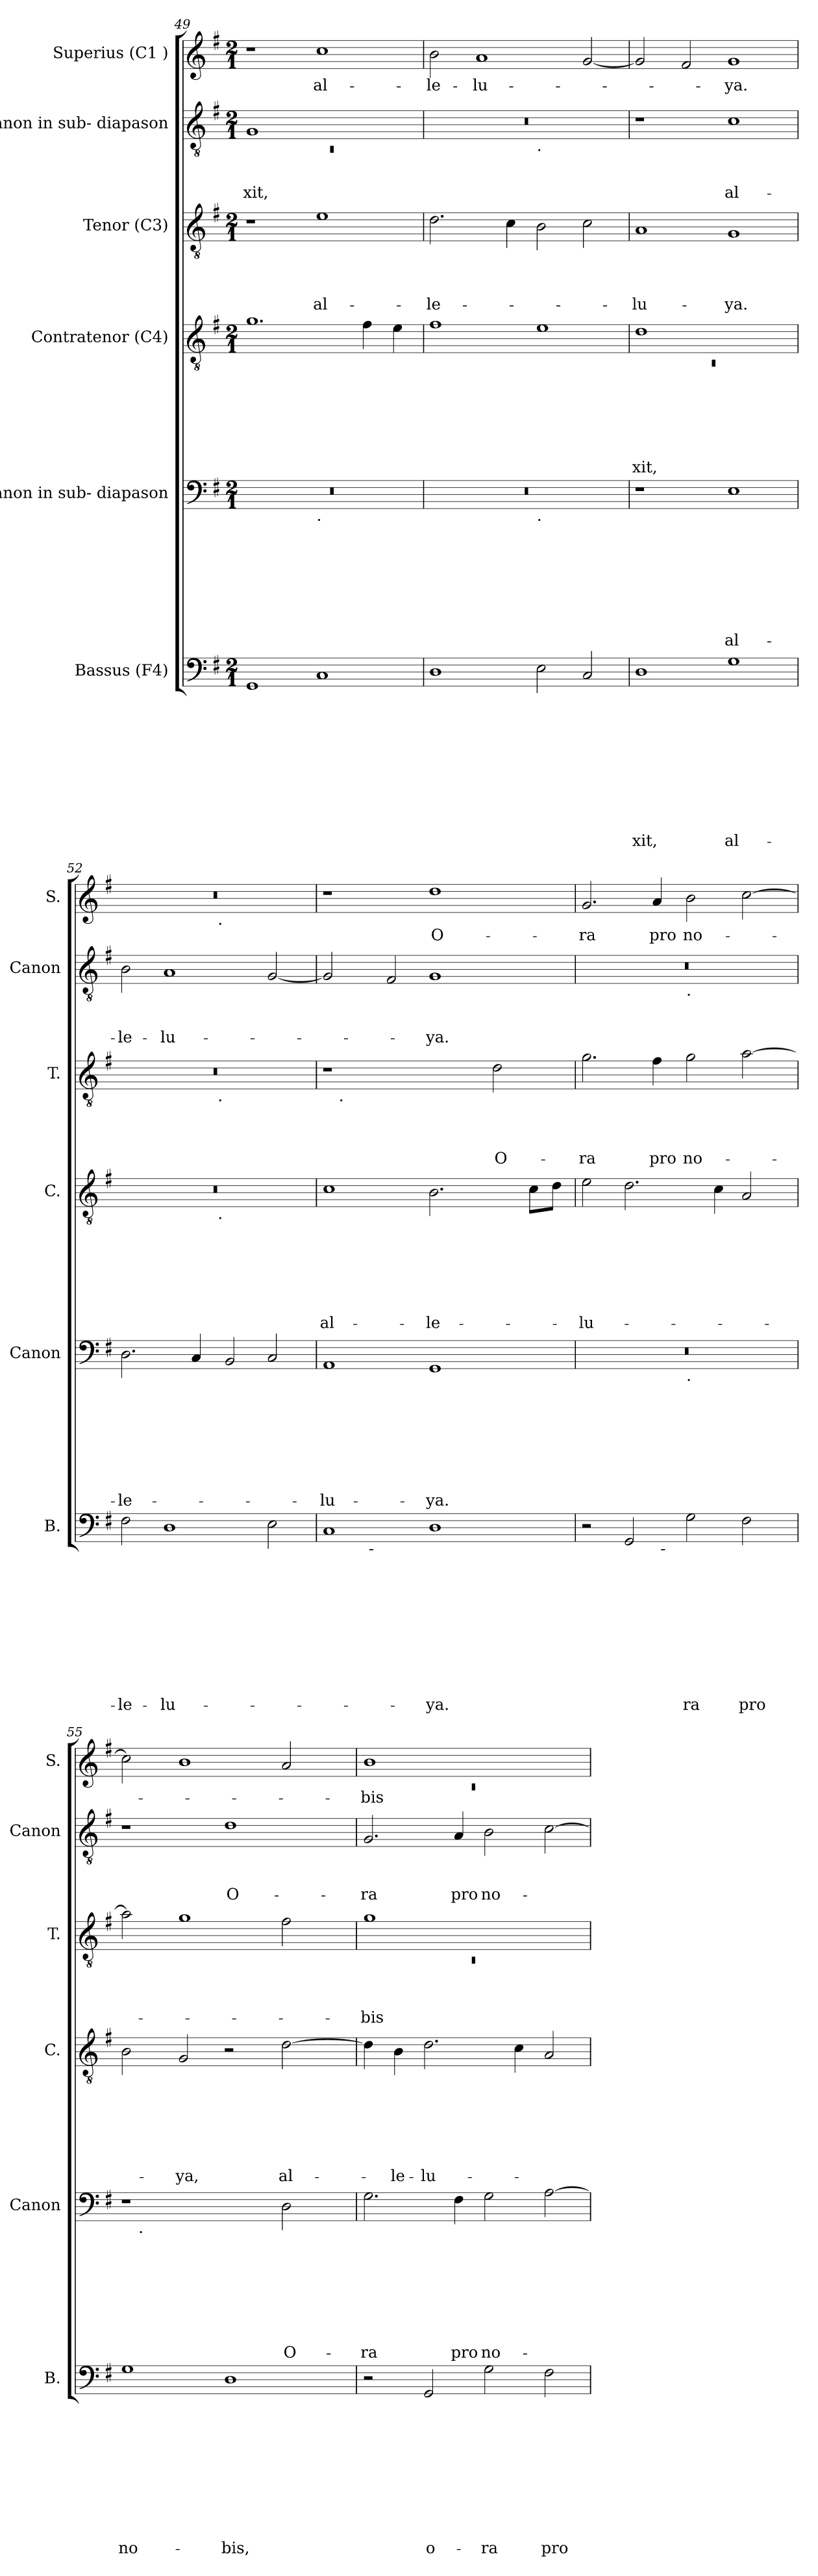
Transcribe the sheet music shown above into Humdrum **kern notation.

**kern	**text	**text	**text	**text	**text	**text	**text	**text	**text	**text	**kern	**text	**text	**text	**text	**text	**text	**text	**text	**kern	**text	**text	**text	**text	**text	**text	**text	**kern	**text	**text	**text	**text	**kern	**text	**text	**text	**kern	**text
*part6	*part6	*part6	*part6	*part6	*part6	*part6	*part6	*part6	*part6	*part6	*part5	*part5	*part5	*part5	*part5	*part5	*part5	*part5	*part5	*part4	*part4	*part4	*part4	*part4	*part4	*part4	*part4	*part3	*part3	*part3	*part3	*part3	*part2	*part2	*part2	*part2	*part1	*part1
*staff6	*staff6	*staff6	*staff6	*staff6	*staff6	*staff6	*staff6	*staff6	*staff6	*staff6	*staff5	*staff5	*staff5	*staff5	*staff5	*staff5	*staff5	*staff5	*staff5	*staff4	*staff4	*staff4	*staff4	*staff4	*staff4	*staff4	*staff4	*staff3	*staff3	*staff3	*staff3	*staff3	*staff2	*staff2	*staff2	*staff2	*staff1	*staff1
*I"Bassus (F4)	*	*	*	*	*	*	*	*	*	*	*I"Canon in sub- diapason	*	*	*	*	*	*	*	*	*I"Contratenor (C4)	*	*	*	*	*	*	*	*I"Tenor (C3)	*	*	*	*	*I"Canon in sub- diapason	*	*	*	*I"Superius (C1 )	*
*I'B.	*	*	*	*	*	*	*	*	*	*	*I'Canon	*	*	*	*	*	*	*	*	*I'C.	*	*	*	*	*	*	*	*I'T.	*	*	*	*	*I'Canon	*	*	*	*I'S.	*
*clefF4	*	*	*	*	*	*	*	*	*	*	*clefF4	*	*	*	*	*	*	*	*	*clefGv2	*	*	*	*	*	*	*	*clefGv2	*	*	*	*	*clefGv2	*	*	*	*clefG2	*
*k[f#]	*	*	*	*	*	*	*	*	*	*	*k[f#]	*	*	*	*	*	*	*	*	*k[f#]	*	*	*	*	*	*	*	*k[f#]	*	*	*	*	*k[f#]	*	*	*	*k[f#]	*
*G:	*	*	*	*	*	*	*	*	*	*	*G:	*	*	*	*	*	*	*	*	*G:	*	*	*	*	*	*	*	*G:	*	*	*	*	*G:	*	*	*	*G:	*
*M2/1	*	*	*	*	*	*	*	*	*	*	*M2/1	*	*	*	*	*	*	*	*	*M2/1	*	*	*	*	*	*	*	*M2/1	*	*	*	*	*M2/1	*	*	*	*M2/1	*
=49	=49	=49	=49	=49	=49	=49	=49	=49	=49	=49	=49	=49	=49	=49	=49	=49	=49	=49	=49	=49	=49	=49	=49	=49	=49	=49	=49	=49	=49	=49	=49	=49	=49	=49	=49	=49	=49	=49
*	*	*	*	*	*	*	*	*	*	*	*	*	*	*	*	*	*	*	*	*	*	*	*	*	*	*	*	*	*	*	*	*	*^	*	*	*	*	*
!	!	!	!	!	!	!	!	!	!	!	!	!	!	!	!	!	!	!	!	!	!	!	!	!	!	!	!	!	!	!	!	!	!	!LO:N:vis=1	!	!	!LO:LY:b	!	!
*	*	*	*	*	*	*	*	*	*	*	*^	*	*	*	*	*	*	*	*	*	*	*	*	*	*	*	*	*	*	*	*	*	*	*	*	*	*	*	*
1GG	.	.	.	.	.	.	.	.	.	.	0r	1ryy	.	.	.	.	.	.	.	.	1.g	.	.	.	.	.	.	.	1r	.	.	.	.	1G	0rC	.	.	-xit,	1r	.
!	!	!	!	!	!	!	!	!	!	!	!	!LO:TX:b:t=.	!	!	!	!	!	!	!	!	!	!	!	!	!	!	!	!	!	!	!	!	!	!	!	!	!	!	!	!
!	!	!	!	!	!	!	!	!	!	!	!	!	!	!	!	!	!	!	!	!	!	!	!	!	!	!	!	!	!	!	!	!	!LO:LY:b	!	!	!	!	!	!	!LO:LY:b
1C	.	.	.	.	.	.	.	.	.	.	.	1ryy	.	.	.	.	.	.	.	.	.	.	.	.	.	.	.	.	1e	.	.	.	-al-	1ryy	.	.	.	.	1cc	al-
.	.	.	.	.	.	.	.	.	.	.	.	.	.	.	.	.	.	.	.	.	4f#\	.	.	.	.	.	.	.	.	.	.	.	.	.	.	.	.	.	.	.
.	.	.	.	.	.	.	.	.	.	.	.	.	.	.	.	.	.	.	.	.	4e\	.	.	.	.	.	.	.	.	.	.	.	.	.	.	.	.	.	.	.
=50	=50	=50	=50	=50	=50	=50	=50	=50	=50	=50	=50	=50	=50	=50	=50	=50	=50	=50	=50	=50	=50	=50	=50	=50	=50	=50	=50	=50	=50	=50	=50	=50	=50	=50	=50	=50	=50	=50	=50	=50
!	!	!	!	!	!	!	!	!	!	!	!	!	!	!	!	!	!	!	!	!	!	!	!	!	!	!	!	!	!	!	!	!	!LO:LY:b	!	!	!	!	!	!	!LO:LY:b
1D	.	.	.	.	.	.	.	.	.	.	0r	1ryy	.	.	.	.	.	.	.	.	1f#	.	.	.	.	.	.	.	2.d\	.	.	.	-le-	0r	1ryy	.	.	.	2b\	-le-
!	!	!	!	!	!	!	!	!	!	!	!	!	!	!	!	!	!	!	!	!	!	!	!	!	!	!	!	!	!	!	!	!	!	!	!	!	!	!	!	!LO:LY:b
.	.	.	.	.	.	.	.	.	.	.	.	.	.	.	.	.	.	.	.	.	.	.	.	.	.	.	.	.	.	.	.	.	.	.	.	.	.	.	1a	-lu-
.	.	.	.	.	.	.	.	.	.	.	.	.	.	.	.	.	.	.	.	.	.	.	.	.	.	.	.	.	4c\	.	.	.	.	.	.	.	.	.	.	.
!	!	!	!	!	!	!	!	!	!	!	!	!	!	!	!	!	!	!	!	!	!	!	!	!	!	!	!	!	!	!	!	!	!	!	!LO:TX:b:t=.	!	!	!	!	!
!	!	!	!	!	!	!	!	!	!	!	!	!LO:TX:b:t=.	!	!	!	!	!	!	!	!	!	!	!	!	!	!	!	!	!	!	!	!	!	!	!	!	!	!	!	!
2E\	.	.	.	.	.	.	.	.	.	.	.	1ryy	.	.	.	.	.	.	.	.	1e	.	.	.	.	.	.	.	2B\	.	.	.	.	.	1ryy	.	.	.	.	.
2C/	.	.	.	.	.	.	.	.	.	.	.	.	.	.	.	.	.	.	.	.	.	.	.	.	.	.	.	.	2c\	.	.	.	.	.	.	.	.	.	[<2g/	.
=51	=51	=51	=51	=51	=51	=51	=51	=51	=51	=51	=51	=51	=51	=51	=51	=51	=51	=51	=51	=51	=51	=51	=51	=51	=51	=51	=51	=51	=51	=51	=51	=51	=51	=51	=51	=51	=51	=51	=51	=51
*	*	*	*	*	*	*	*	*	*	*	*	*	*	*	*	*	*	*	*	*	*^	*	*	*	*	*	*	*	*	*	*	*	*	*	*	*	*	*	*	*
!	!	!	!	!	!	!	!	!	!	!LO:LY:b	!	!	!	!	!	!	!	!	!	!	!	!LO:N:vis=1	!	!	!	!	!	!	!LO:LY:b	!	!	!	!	!LO:LY:b	!	!	!	!	!	!	!
*	*	*	*	*	*	*	*	*	*	*	*v	*v	*	*	*	*	*	*	*	*	*	*	*	*	*	*	*	*	*	*	*	*	*	*	*v	*v	*	*	*	*	*
1D	.	.	.	.	.	.	.	.	.	-xit,	1r	.	.	.	.	.	.	.	.	1d	0rC	.	.	.	.	.	.	-xit,	1A	.	.	.	-lu-	1r	.	.	.	2g/]	.
.	.	.	.	.	.	.	.	.	.	.	.	.	.	.	.	.	.	.	.	.	.	.	.	.	.	.	.	.	.	.	.	.	.	.	.	.	.	2f#/	.
!	!	!	!	!	!	!	!	!	!	!LO:LY:b	!	!	!	!	!	!	!	!	!LO:LY:b	!	!	!	!	!	!	!	!	!	!	!	!	!	!LO:LY:b	!	!	!	!LO:LY:b	!	!LO:LY:b
1G	.	.	.	.	.	.	.	.	.	al-	1E	.	.	.	.	.	.	.	al-	1ryy	.	.	.	.	.	.	.	.	1G	.	.	.	-ya.	1c	.	.	al-	1g	-ya.
=52	=52	=52	=52	=52	=52	=52	=52	=52	=52	=52	=52	=52	=52	=52	=52	=52	=52	=52	=52	=52	=52	=52	=52	=52	=52	=52	=52	=52	=52	=52	=52	=52	=52	=52	=52	=52	=52	=52	=52
!	!	!	!	!	!	!	!	!	!	!LO:LY:b	!	!	!	!	!	!	!	!	!LO:LY:b	!	!	!	!	!	!	!	!	!	!	!	!	!	!	!	!	!	!LO:LY:b	!	!
*	*	*	*	*	*	*	*	*	*	*	*	*	*	*	*	*	*	*	*	*	*	*	*	*	*	*	*	*	*^	*	*	*	*	*	*	*	*	*^	*
2F#\	.	.	.	.	.	.	.	.	.	-le-	2.D\	.	.	.	.	.	.	.	-le-	0r	2ryy	.	.	.	.	.	.	.	0r	2ryy	.	.	.	.	2B\	.	.	-le-	0r	2ryy	.
!	!	!	!	!	!	!	!	!	!	!LO:LY:b	!	!	!	!	!	!	!	!	!	!	!	!	!	!	!	!	!	!	!	!	!	!	!	!	!	!	!	!LO:LY:b	!	!	!
1D	.	.	.	.	.	.	.	.	.	-lu-	.	.	.	.	.	.	.	.	.	.	4...ryy	.	.	.	.	.	.	.	.	4...ryy	.	.	.	.	1A	.	.	-lu-	.	4...ryy	.
.	.	.	.	.	.	.	.	.	.	.	4C/	.	.	.	.	.	.	.	.	.	.	.	.	.	.	.	.	.	.	.	.	.	.	.	.	.	.	.	.	.	.
!	!	!	!	!	!	!	!	!	!	!	!	!	!	!	!	!	!	!	!	!	!	!	!	!	!	!	!	!	!	!	!	!	!	!	!	!	!	!	!	!LO:TX:b:t=.	!
!	!	!	!	!	!	!	!	!	!	!	!	!	!	!	!	!	!	!	!	!	!	!	!	!	!	!	!	!	!	!LO:TX:b:t=.	!	!	!	!	!	!	!	!	!	!	!
!	!	!	!	!	!	!	!	!	!	!	!	!	!	!	!	!	!	!	!	!	!LO:TX:b:t=.	!	!	!	!	!	!	!	!	!	!	!	!	!	!	!	!	!	!	!	!
.	.	.	.	.	.	.	.	.	.	.	.	.	.	.	.	.	.	.	.	.	1ryy	.	.	.	.	.	.	.	.	1ryy	.	.	.	.	.	.	.	.	.	1ryy	.
.	.	.	.	.	.	.	.	.	.	.	2BB/	.	.	.	.	.	.	.	.	.	.	.	.	.	.	.	.	.	.	.	.	.	.	.	.	.	.	.	.	.	.
2E\	.	.	.	.	.	.	.	.	.	.	2C/	.	.	.	.	.	.	.	.	.	.	.	.	.	.	.	.	.	.	.	.	.	.	.	[>2G/	.	.	.	.	.	.
.	.	.	.	.	.	.	.	.	.	.	.	.	.	.	.	.	.	.	.	.	32ryy	.	.	.	.	.	.	.	.	32ryy	.	.	.	.	.	.	.	.	.	32ryy	.
!!LO:PB:g=z
=53	=53	=53	=53	=53	=53	=53	=53	=53	=53	=53	=53	=53	=53	=53	=53	=53	=53	=53	=53	=53	=53	=53	=53	=53	=53	=53	=53	=53	=53	=53	=53	=53	=53	=53	=53	=53	=53	=53	=53	=53	=53
!LO:TX:a:t=-	!	!	!	!	!	!	!	!	!	!	!	!	!	!	!	!	!	!	!	!	!	!	!	!	!	!	!	!	!	!	!	!	!	!	!	!	!	!	!	!	!
!	!	!	!	!	!	!	!	!	!	!	!	!	!	!	!	!	!	!	!LO:LY:b	!	!	!	!	!	!	!	!	!LO:LY:b	!	!	!	!	!	!	!	!	!	!	!	!	!
*^	*	*	*	*	*	*	*	*	*	*	*	*	*	*	*	*	*	*	*	*v	*v	*	*	*	*	*	*	*	*	*	*	*	*	*	*	*	*	*	*v	*v	*
1C	4.ryy	.	.	.	.	.	.	.	.	.	.	1AA	.	.	.	.	.	.	.	-lu-	1c	.	.	.	.	.	.	al-	1r	16.ryy	.	.	.	.	2G/]	.	.	.	1r	.
!	!	!	!	!	!	!	!	!	!	!	!	!	!	!	!	!	!	!	!	!	!	!	!	!	!	!	!	!	!	!LO:TX:b:t=.	!	!	!	!	!	!	!	!	!	!
.	.	.	.	.	.	.	.	.	.	.	.	.	.	.	.	.	.	.	.	.	.	.	.	.	.	.	.	.	.	1ryy	.	.	.	.	.	.	.	.	.	.
!	!LO:TX:b:t=-	!	!	!	!	!	!	!	!	!	!	!	!	!	!	!	!	!	!	!	!	!	!	!	!	!	!	!	!	!	!	!	!	!	!	!	!	!	!	!
.	1ryy	.	.	.	.	.	.	.	.	.	.	.	.	.	.	.	.	.	.	.	.	.	.	.	.	.	.	.	.	.	.	.	.	.	.	.	.	.	.	.
.	.	.	.	.	.	.	.	.	.	.	.	.	.	.	.	.	.	.	.	.	.	.	.	.	.	.	.	.	.	.	.	.	.	.	2F#/	.	.	.	.	.
!	!	!	!	!	!	!	!	!	!	!	!LO:LY:b	!	!	!	!	!	!	!	!	!LO:LY:b	!	!	!	!	!	!	!	!LO:LY:b	!	!	!	!	!	!	!	!	!	!LO:LY:b	!	!LO:LY:b
1D	.	.	.	.	.	.	.	.	.	.	-ya.	1GG	.	.	.	.	.	.	.	-ya.	2.B\	.	.	.	.	.	.	-le-	2ryy	.	.	.	.	.	1G	.	.	-ya.	1dd	O-
.	.	.	.	.	.	.	.	.	.	.	.	.	.	.	.	.	.	.	.	.	.	.	.	.	.	.	.	.	.	2ryy	.	.	.	.	.	.	.	.	.	.
.	2ryy	.	.	.	.	.	.	.	.	.	.	.	.	.	.	.	.	.	.	.	.	.	.	.	.	.	.	.	.	.	.	.	.	.	.	.	.	.	.	.
!	!	!	!	!	!	!	!	!	!	!	!	!	!	!	!	!	!	!	!	!	!	!	!	!	!	!	!	!	!	!	!	!	!	!LO:LY:b	!	!	!	!	!	!
.	.	.	.	.	.	.	.	.	.	.	.	.	.	.	.	.	.	.	.	.	.	.	.	.	.	.	.	.	2d\	.	.	.	.	O-	.	.	.	.	.	.
.	.	.	.	.	.	.	.	.	.	.	.	.	.	.	.	.	.	.	.	.	.	.	.	.	.	.	.	.	.	4ryy	.	.	.	.	.	.	.	.	.	.
.	.	.	.	.	.	.	.	.	.	.	.	.	.	.	.	.	.	.	.	.	8c\L	.	.	.	.	.	.	.	.	.	.	.	.	.	.	.	.	.	.	.
.	.	.	.	.	.	.	.	.	.	.	.	.	.	.	.	.	.	.	.	.	.	.	.	.	.	.	.	.	.	8ryy	.	.	.	.	.	.	.	.	.	.
.	8ryy	.	.	.	.	.	.	.	.	.	.	.	.	.	.	.	.	.	.	.	8d\J	.	.	.	.	.	.	.	.	.	.	.	.	.	.	.	.	.	.	.
.	.	.	.	.	.	.	.	.	.	.	.	.	.	.	.	.	.	.	.	.	.	.	.	.	.	.	.	.	.	32ryy	.	.	.	.	.	.	.	.	.	.
=54	=54	=54	=54	=54	=54	=54	=54	=54	=54	=54	=54	=54	=54	=54	=54	=54	=54	=54	=54	=54	=54	=54	=54	=54	=54	=54	=54	=54	=54	=54	=54	=54	=54	=54	=54	=54	=54	=54	=54	=54
!	!	!	!	!	!	!	!	!	!	!	!	!	!	!	!	!	!	!	!	!	!	!	!	!	!	!	!	!LO:LY:b	!	!	!	!	!	!LO:LY:b	!	!	!	!	!	!LO:LY:b
*	*	*	*	*	*	*	*	*	*	*	*	*^	*	*	*	*	*	*	*	*	*	*	*	*	*	*	*	*	*v	*v	*	*	*	*	*^	*	*	*	*	*
2r	2ryy	.	.	.	.	.	.	.	.	.	.	0r	1ryy	.	.	.	.	.	.	.	.	2e\	.	.	.	.	.	.	-lu-	2.g\	.	.	.	-ra	0r	1ryy	.	.	.	2.g/	-ra
2GG</	4ryy	.	.	.	.	.	.	.	.	.	.	.	.	.	.	.	.	.	.	.	.	2.d\	.	.	.	.	.	.	.	.	.	.	.	.	.	.	.	.	.	.	.
!	!	!	!	!	!	!	!	!	!	!	!	!	!	!	!	!	!	!	!	!	!	!	!	!	!	!	!	!	!	!	!	!	!	!LO:LY:b	!	!	!	!	!	!	!LO:LY:b
.	32ryy	.	.	.	.	.	.	.	.	.	.	.	.	.	.	.	.	.	.	.	.	.	.	.	.	.	.	.	.	4f#\	.	.	.	pro	.	.	.	.	.	4a/	pro
!	!LO:TX:b:t=-	!	!	!	!	!	!	!	!	!	!	!	!	!	!	!	!	!	!	!	!	!	!	!	!	!	!	!	!	!	!	!	!	!	!	!	!	!	!	!	!
.	1ryy	.	.	.	.	.	.	.	.	.	.	.	.	.	.	.	.	.	.	.	.	.	.	.	.	.	.	.	.	.	.	.	.	.	.	.	.	.	.	.	.
!	!	!	!	!	!	!	!	!	!	!	!	!	!	!	!	!	!	!	!	!	!	!	!	!	!	!	!	!	!	!	!	!	!	!	!	!LO:TX:b:t=.	!	!	!	!	!
!	!	!	!	!	!	!	!	!	!	!	!	!	!LO:TX:b:t=.	!	!	!	!	!	!	!	!	!	!	!	!	!	!	!	!	!	!	!	!	!	!	!	!	!	!	!	!
!	!	!	!	!	!	!	!	!	!	!	!LO:LY:b	!	!	!	!	!	!	!	!	!	!	!	!	!	!	!	!	!	!	!	!	!	!	!LO:LY:b	!	!	!	!	!	!	!LO:LY:b
2G\	.	.	.	.	.	.	.	.	.	.	ra	.	1ryy	.	.	.	.	.	.	.	.	.	.	.	.	.	.	.	.	2g\	.	.	.	no-	.	1ryy	.	.	.	2b\	no-
.	.	.	.	.	.	.	.	.	.	.	.	.	.	.	.	.	.	.	.	.	.	4c\	.	.	.	.	.	.	.	.	.	.	.	.	.	.	.	.	.	.	.
!	!	!	!	!	!	!	!	!	!	!	!LO:LY:b	!	!	!	!	!	!	!	!	!	!	!	!	!	!	!	!	!	!	!	!	!	!	!	!	!	!	!	!	!	!
2F#\	.	.	.	.	.	.	.	.	.	.	pro	.	.	.	.	.	.	.	.	.	.	2A/	.	.	.	.	.	.	.	[>2a\	.	.	.	.	.	.	.	.	.	[>2cc\	.
.	8..ryy	.	.	.	.	.	.	.	.	.	.	.	.	.	.	.	.	.	.	.	.	.	.	.	.	.	.	.	.	.	.	.	.	.	.	.	.	.	.	.	.
=55	=55	=55	=55	=55	=55	=55	=55	=55	=55	=55	=55	=55	=55	=55	=55	=55	=55	=55	=55	=55	=55	=55	=55	=55	=55	=55	=55	=55	=55	=55	=55	=55	=55	=55	=55	=55	=55	=55	=55	=55	=55
!	!	!	!	!	!	!	!	!	!	!	!LO:LY:b	!	!	!	!	!	!	!	!	!	!	!	!	!	!	!	!	!	!	!	!	!	!	!	!	!	!	!	!	!	!
*v	*v	*	*	*	*	*	*	*	*	*	*	*	*	*	*	*	*	*	*	*	*	*	*	*	*	*	*	*	*	*	*	*	*	*	*v	*v	*	*	*	*	*
1G	.	.	.	.	.	.	.	.	.	no-	1r	16.ryy	.	.	.	.	.	.	.	.	2B\	.	.	.	.	.	.	.	2a\]	.	.	.	.	1r	.	.	.	2cc\]	.
!	!	!	!	!	!	!	!	!	!	!	!	!LO:TX:b:t=.	!	!	!	!	!	!	!	!	!	!	!	!	!	!	!	!	!	!	!	!	!	!	!	!	!	!	!
.	.	.	.	.	.	.	.	.	.	.	.	1ryy	.	.	.	.	.	.	.	.	.	.	.	.	.	.	.	.	.	.	.	.	.	.	.	.	.	.	.
!	!	!	!	!	!	!	!	!	!	!	!	!	!	!	!	!	!	!	!	!	!	!	!	!	!	!	!	!LO:LY:b	!	!	!	!	!	!	!	!	!	!	!
.	.	.	.	.	.	.	.	.	.	.	.	.	.	.	.	.	.	.	.	.	2G/	.	.	.	.	.	.	-ya,	1g	.	.	.	.	.	.	.	.	1b	.
!	!	!	!	!	!	!	!	!	!	!LO:LY:b	!	!	!	!	!	!	!	!	!	!	!	!	!	!	!	!	!	!	!	!	!	!	!	!	!	!	!LO:LY:b	!	!
1D	.	.	.	.	.	.	.	.	.	-bis,	2ryy	.	.	.	.	.	.	.	.	.	2r	.	.	.	.	.	.	.	.	.	.	.	.	1d	.	.	O-	.	.
.	.	.	.	.	.	.	.	.	.	.	.	2ryy	.	.	.	.	.	.	.	.	.	.	.	.	.	.	.	.	.	.	.	.	.	.	.	.	.	.	.
!	!	!	!	!	!	!	!	!	!	!	!	!	!	!	!	!	!	!	!	!LO:LY:b	!	!	!	!	!	!	!	!LO:LY:b	!	!	!	!	!	!	!	!	!	!	!
.	.	.	.	.	.	.	.	.	.	.	2D\	.	.	.	.	.	.	.	.	O-	[>2d\	.	.	.	.	.	.	al-	2f#\	.	.	.	.	.	.	.	.	2a/	.
.	.	.	.	.	.	.	.	.	.	.	.	4ryy	.	.	.	.	.	.	.	.	.	.	.	.	.	.	.	.	.	.	.	.	.	.	.	.	.	.	.
.	.	.	.	.	.	.	.	.	.	.	.	8ryy	.	.	.	.	.	.	.	.	.	.	.	.	.	.	.	.	.	.	.	.	.	.	.	.	.	.	.
.	.	.	.	.	.	.	.	.	.	.	.	32ryy	.	.	.	.	.	.	.	.	.	.	.	.	.	.	.	.	.	.	.	.	.	.	.	.	.	.	.
=56	=56	=56	=56	=56	=56	=56	=56	=56	=56	=56	=56	=56	=56	=56	=56	=56	=56	=56	=56	=56	=56	=56	=56	=56	=56	=56	=56	=56	=56	=56	=56	=56	=56	=56	=56	=56	=56	=56	=56
*	*	*	*	*	*	*	*	*	*	*	*	*	*	*	*	*	*	*	*	*	*	*	*	*	*	*	*	*	*^	*	*	*	*	*	*	*	*	*^	*
!	!	!	!	!	!	!	!	!	!	!	!	!	!	!	!	!	!	!	!	!LO:LY:b	!	!	!	!	!	!	!	!	!	!LO:N:vis=1	!	!	!	!LO:LY:b	!	!	!	!LO:LY:b	!	!LO:N:vis=1	!LO:LY:b
*	*	*	*	*	*	*	*	*	*	*	*v	*v	*	*	*	*	*	*	*	*	*	*	*	*	*	*	*	*	*	*	*	*	*	*	*	*	*	*	*	*	*
2r	.	.	.	.	.	.	.	.	.	.	2.G\	.	.	.	.	.	.	.	-ra	4d\]	.	.	.	.	.	.	.	1g	0rC	.	.	.	-bis	2.G/	.	.	-ra	1b	0rc	-bis
!	!	!	!	!	!	!	!	!	!	!	!	!	!	!	!	!	!	!	!	!	!	!	!	!	!	!	!LO:LY:b	!	!	!	!	!	!	!	!	!	!	!	!	!
.	.	.	.	.	.	.	.	.	.	.	.	.	.	.	.	.	.	.	.	4B\	.	.	.	.	.	.	-le-	.	.	.	.	.	.	.	.	.	.	.	.	.
!	!	!	!	!	!	!	!	!	!	!LO:LY:b	!	!	!	!	!	!	!	!	!	!	!	!	!	!	!	!	!LO:LY:b	!	!	!	!	!	!	!	!	!	!	!	!	!
2GG/	.	.	.	.	.	.	.	.	.	o-	.	.	.	.	.	.	.	.	.	2.d\	.	.	.	.	.	.	-lu-	.	.	.	.	.	.	.	.	.	.	.	.	.
!	!	!	!	!	!	!	!	!	!	!	!	!	!	!	!	!	!	!	!LO:LY:b	!	!	!	!	!	!	!	!	!	!	!	!	!	!	!	!	!	!LO:LY:b	!	!	!
.	.	.	.	.	.	.	.	.	.	.	4F#\	.	.	.	.	.	.	.	pro	.	.	.	.	.	.	.	.	.	.	.	.	.	.	4A/	.	.	pro	.	.	.
!	!	!	!	!	!	!	!	!	!	!LO:LY:b	!	!	!	!	!	!	!	!	!LO:LY:b	!	!	!	!	!	!	!	!	!	!	!	!	!	!	!	!	!	!LO:LY:b	!	!	!
2G\	.	.	.	.	.	.	.	.	.	-ra	2G\	.	.	.	.	.	.	.	no-	.	.	.	.	.	.	.	.	1ryy	.	.	.	.	.	2B\	.	.	no-	1ryy	.	.
.	.	.	.	.	.	.	.	.	.	.	.	.	.	.	.	.	.	.	.	4c\	.	.	.	.	.	.	.	.	.	.	.	.	.	.	.	.	.	.	.	.
!	!	!	!	!	!	!	!	!	!	!LO:LY:b	!	!	!	!	!	!	!	!	!	!	!	!	!	!	!	!	!	!	!	!	!	!	!	!	!	!	!	!	!	!
2F#\	.	.	.	.	.	.	.	.	.	pro	[<2A\	.	.	.	.	.	.	.	.	2A/	.	.	.	.	.	.	.	.	.	.	.	.	.	[<2c\	.	.	.	.	.	.
*	*	*	*	*	*	*	*	*	*	*	*	*	*	*	*	*	*	*	*	*	*	*	*	*	*	*	*	*v	*v	*	*	*	*	*	*	*	*	*v	*v	*
=	=	=	=	=	=	=	=	=	=	=	=	=	=	=	=	=	=	=	=	=	=	=	=	=	=	=	=	=	=	=	=	=	=	=	=	=	=	=
*-	*-	*-	*-	*-	*-	*-	*-	*-	*-	*-	*-	*-	*-	*-	*-	*-	*-	*-	*-	*-	*-	*-	*-	*-	*-	*-	*-	*-	*-	*-	*-	*-	*-	*-	*-	*-	*-	*-
